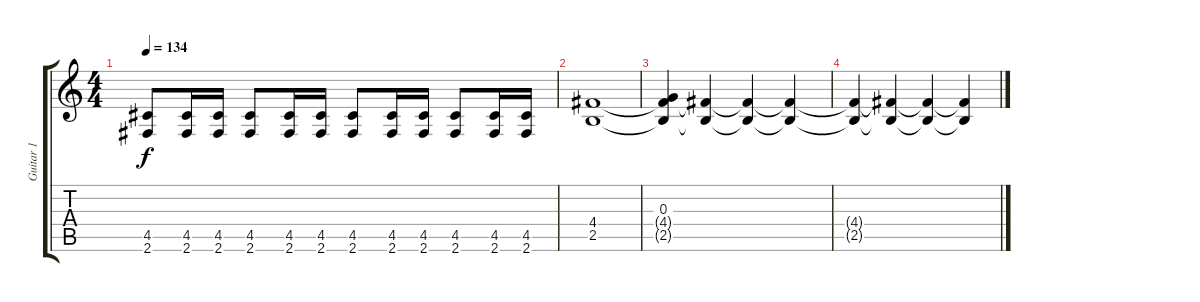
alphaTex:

\track ("Guitar 1" "Guitar 1") {instrument distortionguitar}
\staff {score tabs}
\tuning (E4 B3 G3 D3 A2 E2) {hide}
\ts (4 4)
\tempo 134
\clef g2
\ks c
(4.5 2.6).8{dy f} (4.5 2.6).16 (4.5 2.6).16 (4.5 2.6).8 (4.5 2.6).16 (4.5 2.6).16 (4.5 2.6).8 (4.5 2.6).16 (4.5 2.6).16 (4.5 2.6).8 (4.5 2.6).16 (4.5 2.6).16 |
(4.4 2.5).1 |
(0.3 4.4{t} 2.5{t}).4{volume 11} (4.4{t} 2.5{t}).4{volume 10} (4.4{t} 2.5{t}).4{volume 9} (4.4{t} 2.5{t}).4{volume 8} |
(4.4{t} 2.5{t}).4{volume 7} (4.4{t} 2.5{t}).4{volume 6} (4.4{t} 2.5{t}).4{volume 5} (4.4{t} 2.5{t}).4{volume 4}
